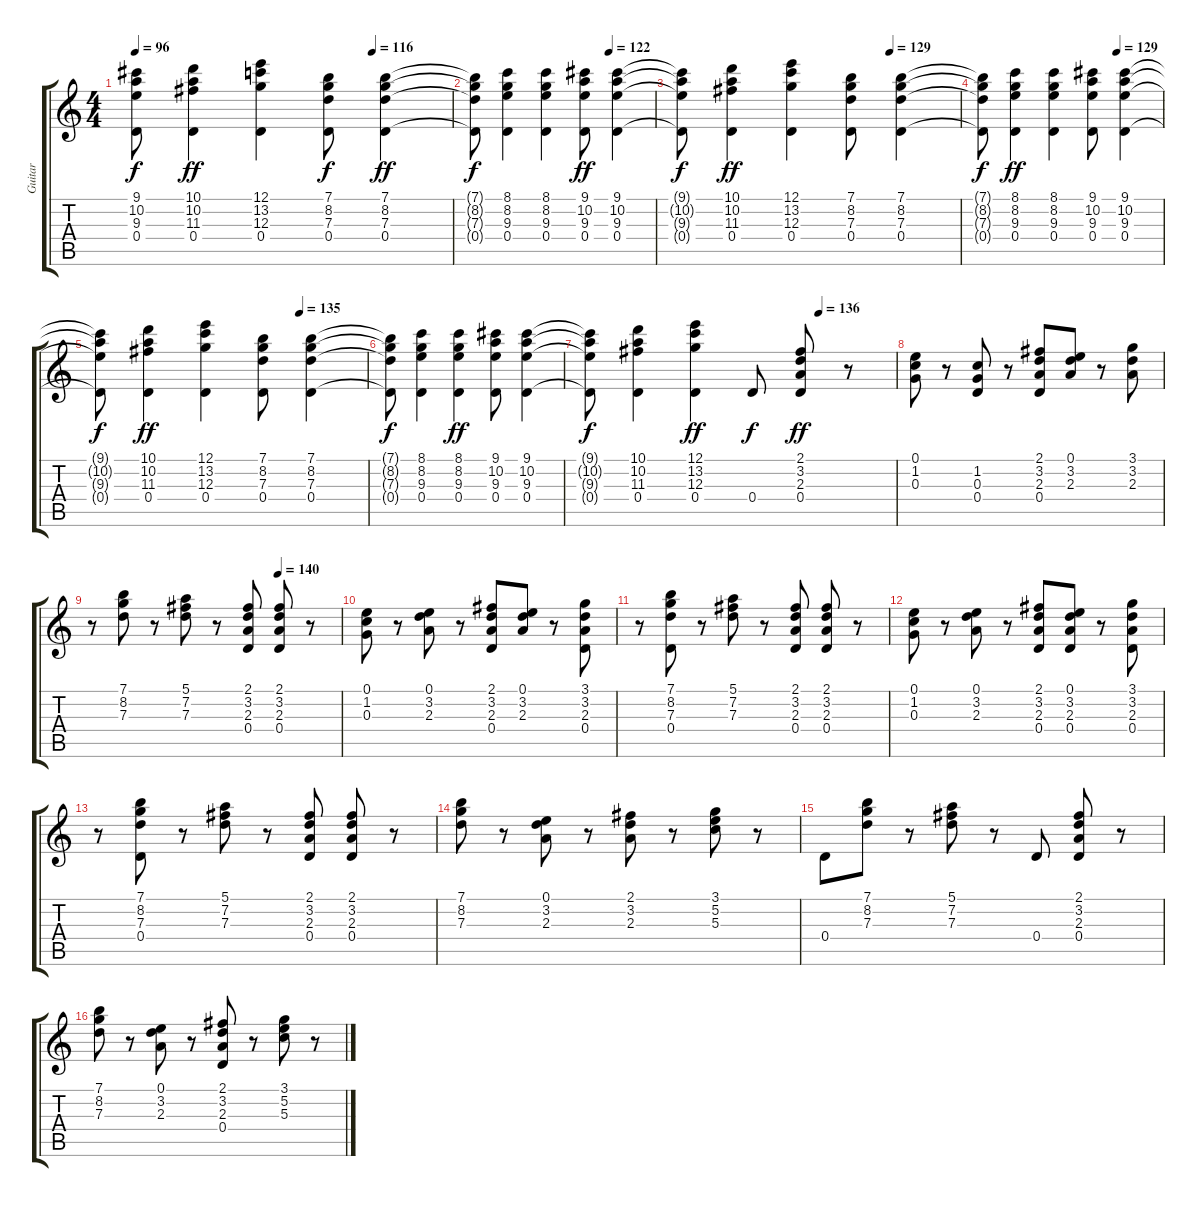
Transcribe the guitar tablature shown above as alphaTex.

\track ("Guitar" "Guitar") {instrument distortionguitar}
\staff {score tabs}
\tuning (E4 B3 G3 D3 A2 E2) {hide}
\ts (4 4)
\tempo 96
\tempo (116 0.75)
\clef g2
\ks c
(9.1{t} 10.2{t} 9.3{t} 0.4{t}).8{dy f} (10.1 10.2 11.3 0.4).4{dy ff} (12.1 13.2 12.3 0.4).4 (7.1 8.2 7.3 0.4).8{dy f} (7.1 8.2 7.3 0.4).4{dy ff} |
\tempo (122 0.75)
(7.1{t} 8.2{t} 7.3{t} 0.4{t}).8{dy f} (8.1 8.2 9.3 0.4).4 (8.1 8.2 9.3 0.4).4 (9.1 10.2 9.3 0.4).8{dy ff} (9.1 10.2 9.3 0.4).4 |
\tempo (129 0.75)
(9.1{t} 10.2{t} 9.3{t} 0.4{t}).8{dy f} (10.1 10.2 11.3 0.4).4{dy ff} (12.1 13.2 12.3 0.4).4 (7.1 8.2 7.3 0.4).8 (7.1 8.2 7.3 0.4).4 |
\tempo (129 0.75)
(7.1{t} 8.2{t} 7.3{t} 0.4{t}).8{dy f} (8.1 8.2 9.3 0.4).4{dy ff} (8.1 8.2 9.3 0.4).4 (9.1 10.2 9.3 0.4).8 (9.1 10.2 9.3 0.4).4 |
\tempo (135 0.75)
(9.1{t} 10.2{t} 9.3{t} 0.4{t}).8{dy f} (10.1 10.2 11.3 0.4).4{dy ff} (12.1 13.2 12.3 0.4).4 (7.1 8.2 7.3 0.4).8 (7.1 8.2 7.3 0.4).4 |
(7.1{t} 8.2{t} 7.3{t} 0.4{t}).8{dy f} (8.1 8.2 9.3 0.4).4 (8.1 8.2 9.3 0.4).4{dy ff} (9.1 10.2 9.3 0.4).8 (9.1 10.2 9.3 0.4).4 |
\tempo (136 0.75)
(9.1{t} 10.2{t} 9.3{t} 0.4{t}).8{dy f} (10.1 10.2 11.3 0.4).4 (12.1 13.2 12.3 0.4).4{dy ff} 0.4.8{dy f} (2.1 3.2 2.3 0.4).8{dy ff} r.8 |
(0.1 1.2 0.3).8 r.8 (1.2 0.3 0.4).8 r.8 (2.1 3.2 2.3 0.4).8 (0.1 3.2 2.3).8 r.8 (3.1 3.2 2.3).8 |
\tempo (140 0.75)
r.8 (7.1 8.2 7.3).8 r.8 (5.1 7.2 7.3).8 r.8 (2.1 3.2 2.3 0.4).8 (2.1 3.2 2.3 0.4).8 r.8 |
(0.1 1.2 0.3).8 r.8 (0.1 3.2 2.3).8 r.8 (2.1 3.2 2.3 0.4).8 (0.1 3.2 2.3).8 r.8 (3.1 3.2 2.3 0.4).8 |
r.8 (7.1 8.2 7.3 0.4).8 r.8 (5.1 7.2 7.3).8 r.8 (2.1 3.2 2.3 0.4).8 (2.1 3.2 2.3 0.4).8 r.8 |
(0.1 1.2 0.3).8 r.8 (0.1 3.2 2.3).8 r.8 (2.1 3.2 2.3 0.4).8 (0.1 3.2 2.3 0.4).8 r.8 (3.1 3.2 2.3 0.4).8 |
r.8 (7.1 8.2 7.3 0.4).8 r.8 (5.1 7.2 7.3).8 r.8 (2.1 3.2 2.3 0.4).8 (2.1 3.2 2.3 0.4).8 r.8 |
(7.1 8.2 7.3).8 r.8 (0.1 3.2 2.3).8 r.8 (2.1 3.2 2.3).8 r.8 (3.1 5.2 5.3).8 r.8 |
0.4.8 (7.1 8.2 7.3).8 r.8 (5.1 7.2 7.3).8 r.8 0.4.8 (2.1 3.2 2.3 0.4).8 r.8 |
(7.1 8.2 7.3).8 r.8 (0.1 3.2 2.3).8 r.8 (2.1 3.2 2.3 0.4).8 r.8 (3.1 5.2 5.3).8 r.8
